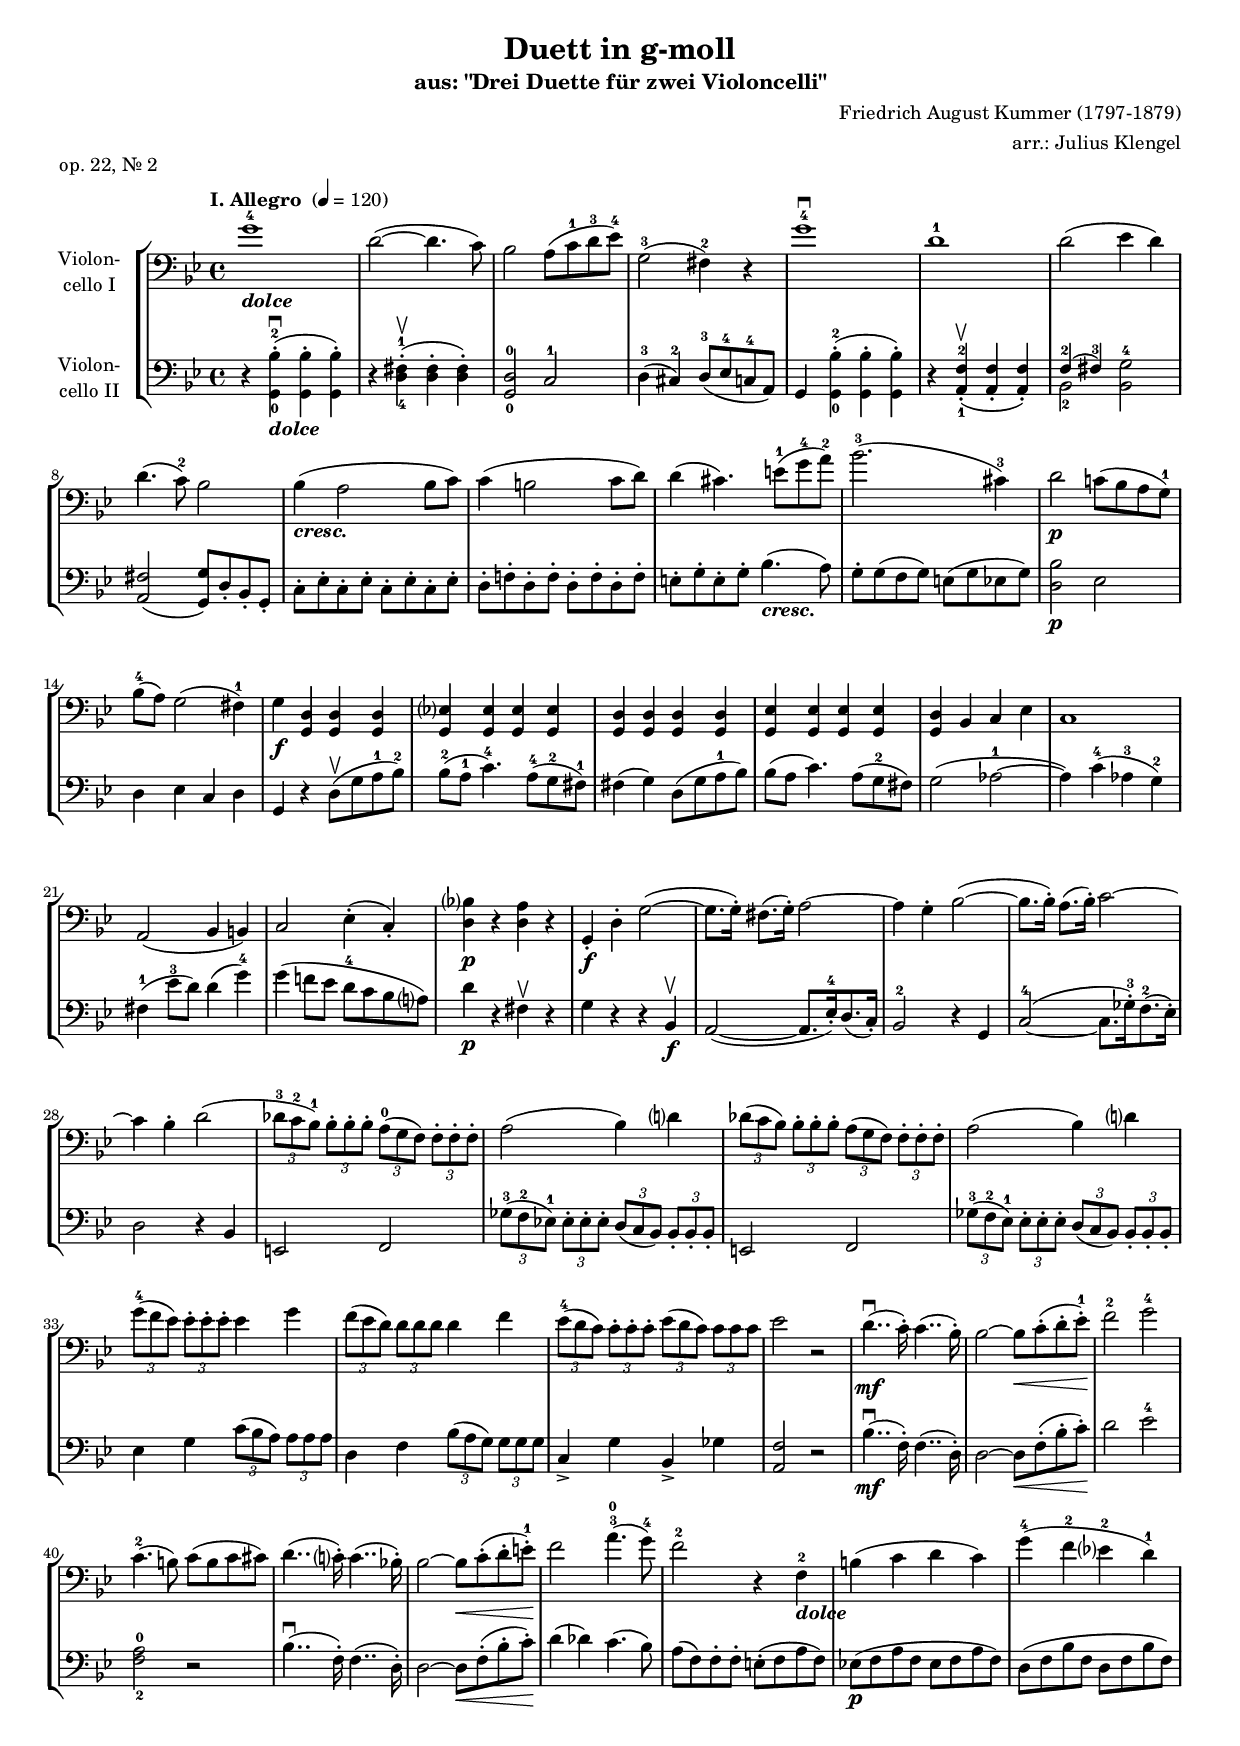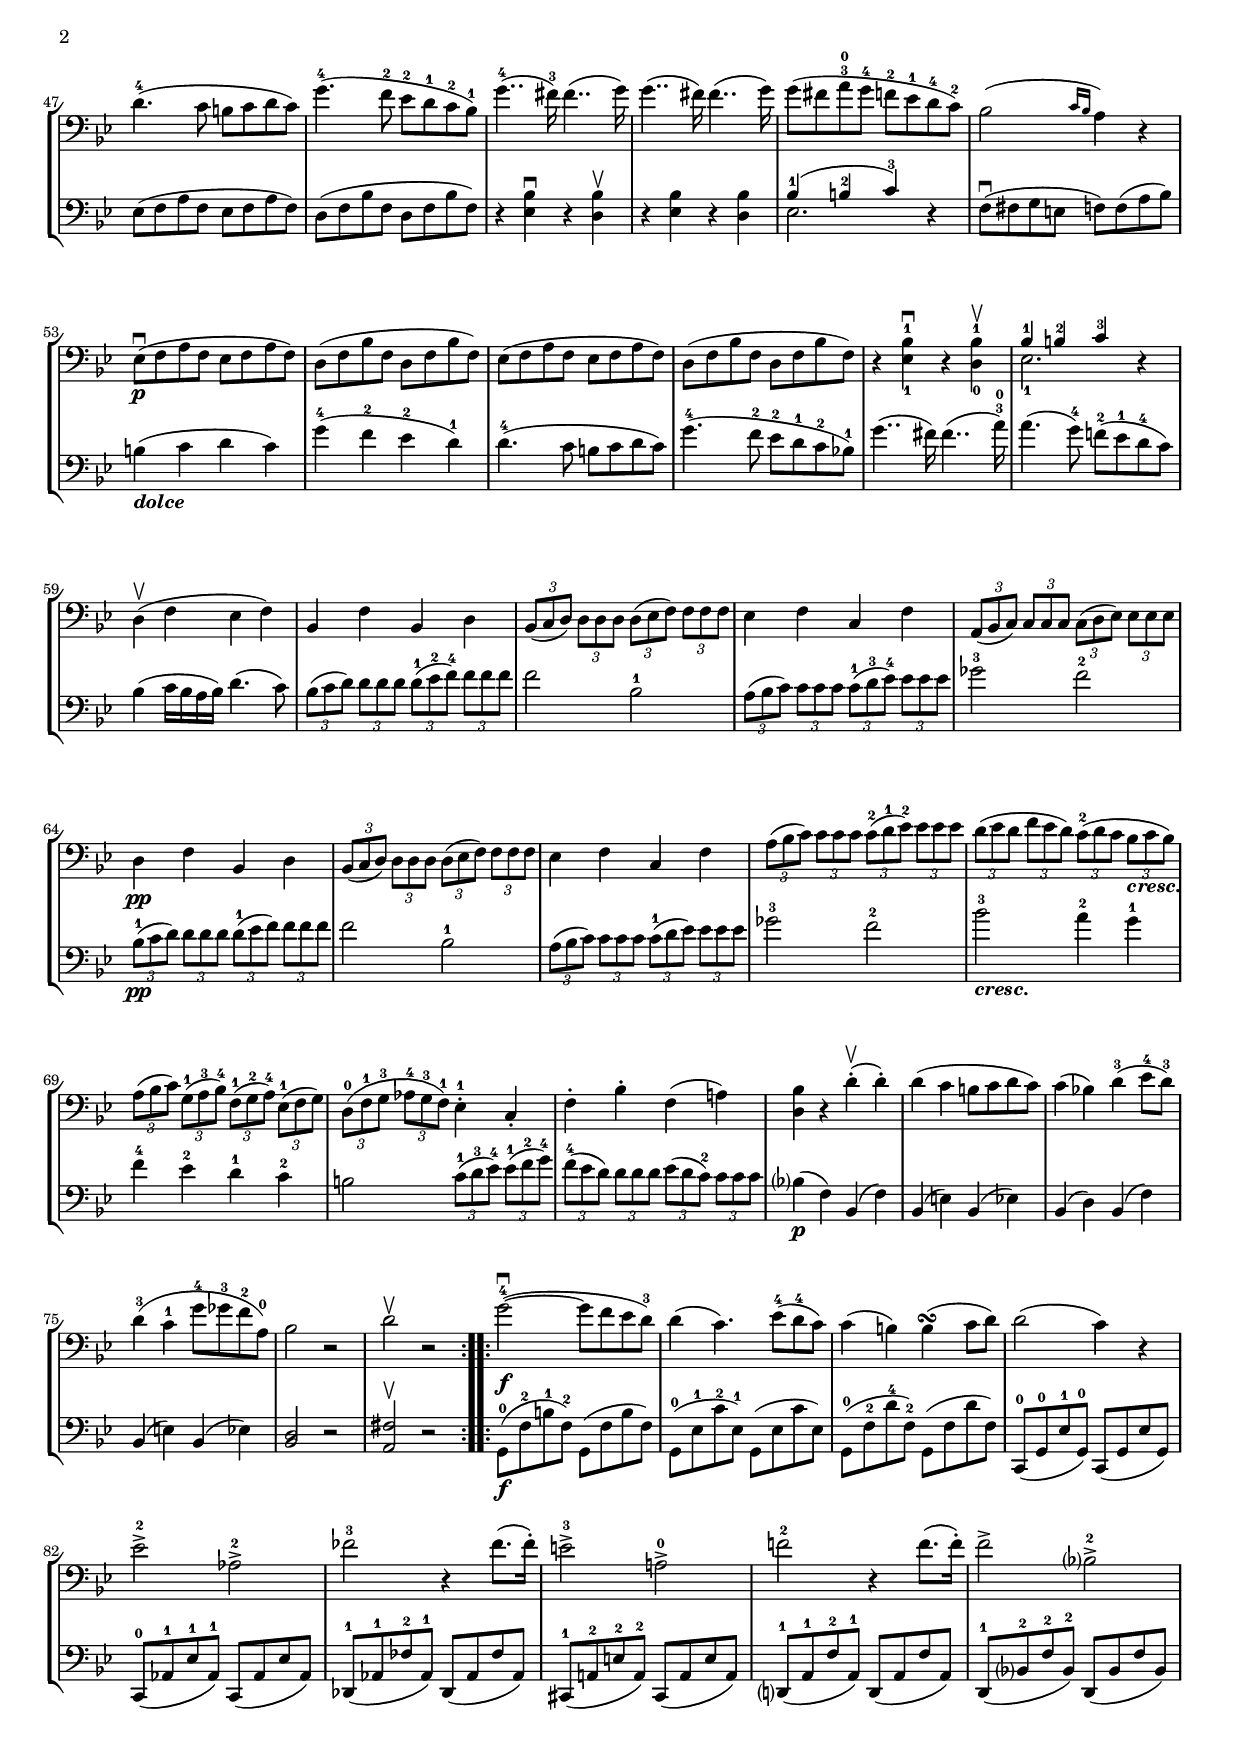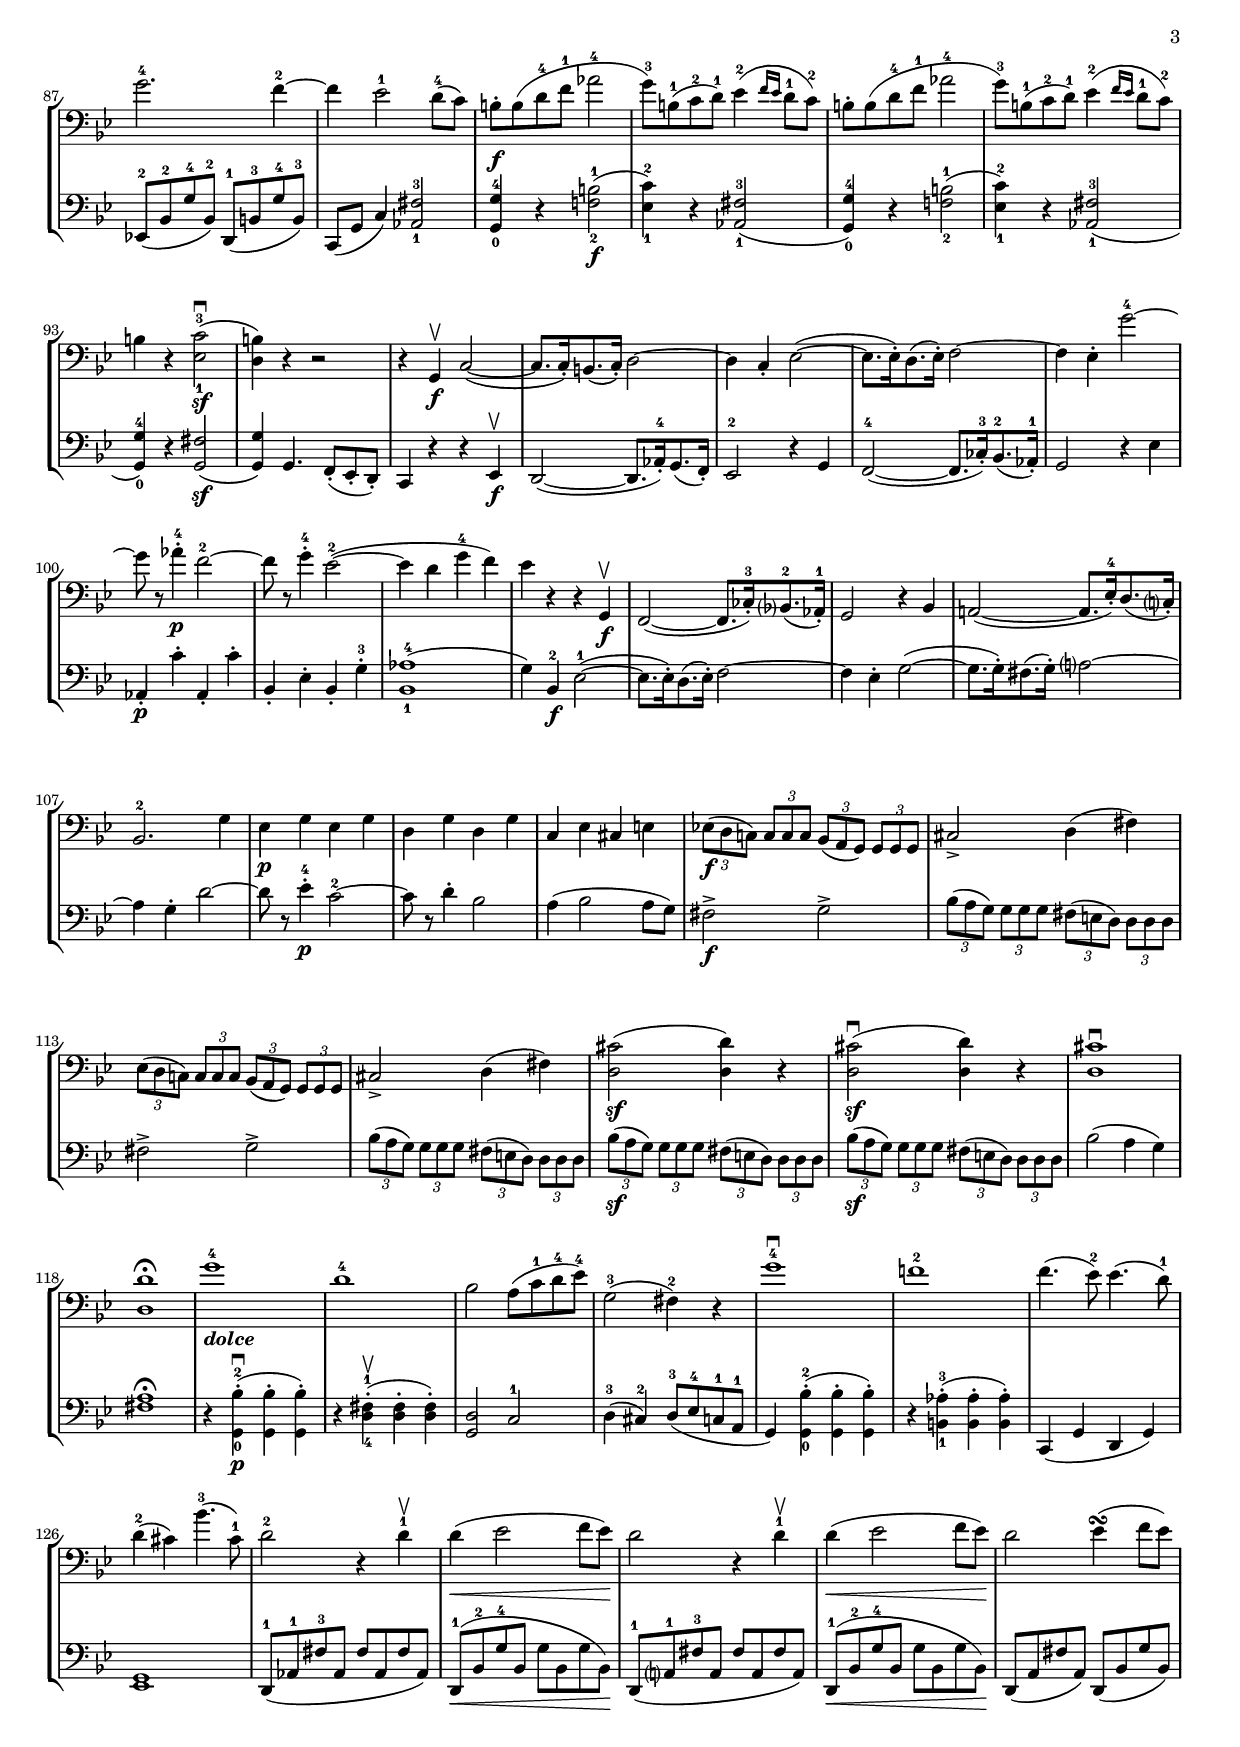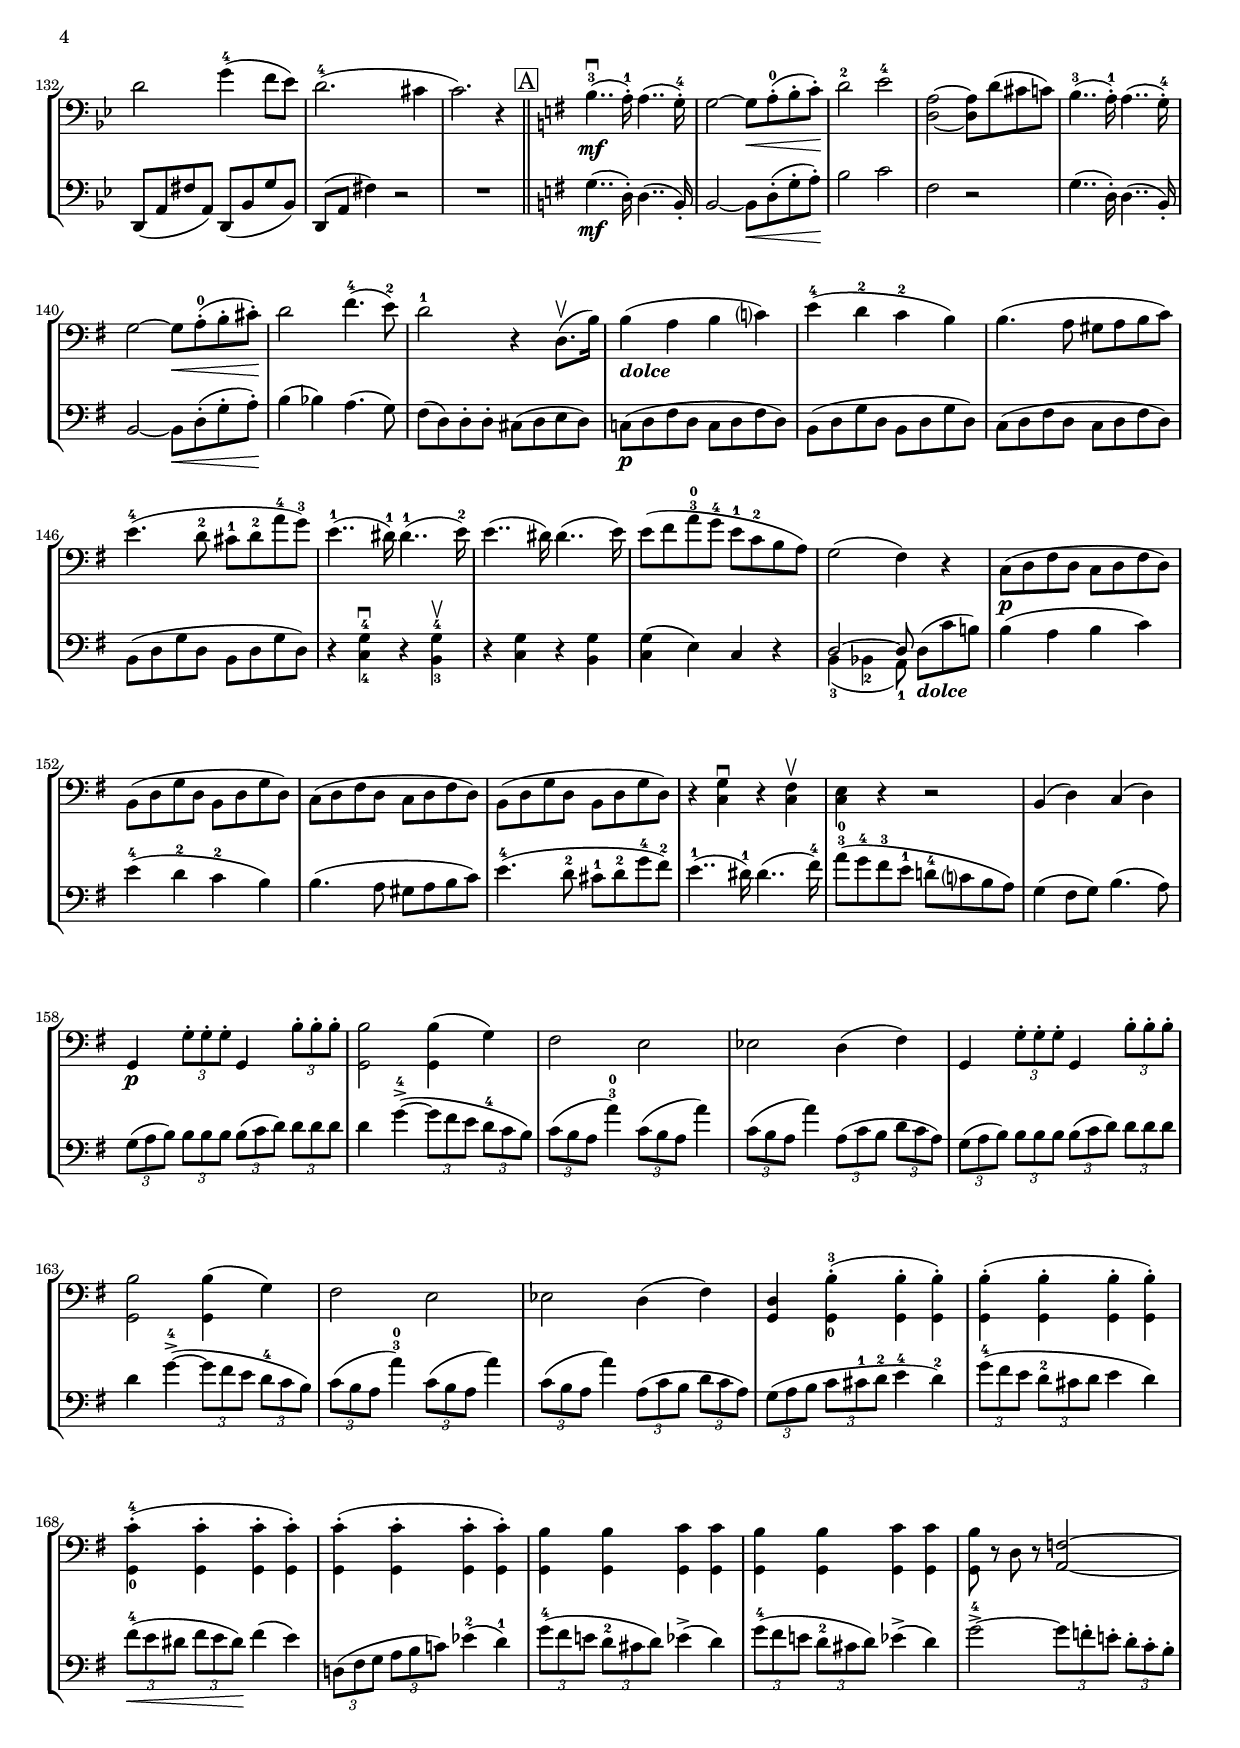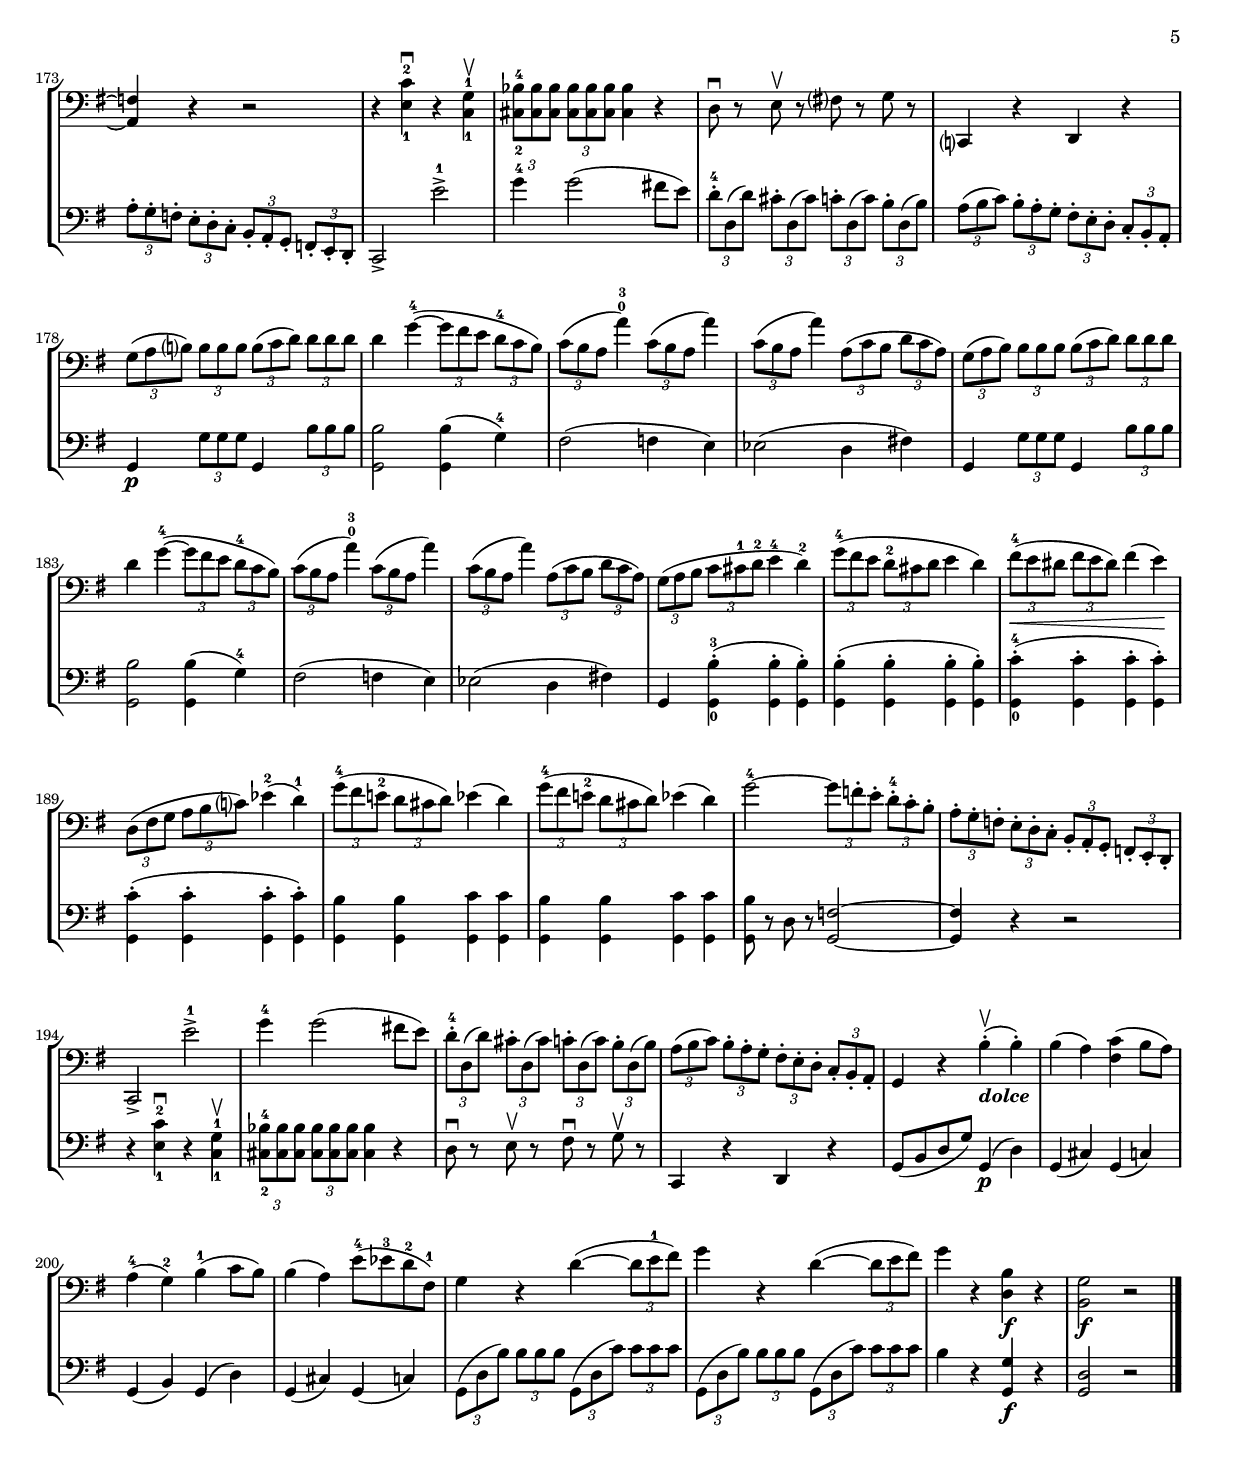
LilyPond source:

\version "2.14.2"
\include "deutsch.ly"

#(set-global-staff-size 16.5)

\header {
  title     = "Duett in g-moll"
  subtitle  = "aus: \"Drei Duette für zwei Violoncelli\""
  composer  = "Friedrich August Kummer (1797-1879)"
  arranger  = "arr.: Julius Klengel"
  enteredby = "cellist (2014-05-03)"
  piece     = "op. 22, Nr. 2"
}

voiceconsts = {
% \numericTimeSignature
 \compressFullBarRests
 \clef "bass"
}

%minstr = "harpsichord"
mihi = "clarinet"
%minstr = "accordion"
milo = "bassoon"

boxa = { \bar "||" \mark \markup \box "A" \key g \major }

introa = {
           \tempo "I. Allegro " 4=120
           \time 4/4
           \key g \minor
           \set tupletSpannerDuration = #(ly:make-moment 1 4)
}

arco = \markup \bold \italic "arco"
atem = \markup \bold \italic "a tempo"
crsc = \markup \bold \italic "cresc."
dolc = \markup \bold \italic "dolce"
pizz = \markup \bold \italic "pizz."
rit  = \markup \bold \italic "rit."

va = \relative c'' {
  \voiceconsts

  \introa
  \repeat volta 2 {
    g1-4_\dolc
    d2(~ d4. c8)
    b2 a8( c-1 d-3 es)-4
    g,2(-3 fis4)-2 r
    g'1-4\downbow
    d-1
    d2( es4 d)
    d4.( c8)-2 b2
    b4(_\crsc a2 b8 c)
    c4( h2 c8 d)

    d4( cis4.) e8(-1 g-4 a)-2
    b2.(-3 cis,4-3)
    d2\p c!8( b a g)-1
    b(-4 a) g2( fis4)-1
    g\f <g, d'> <g d'> <g d'>
    <g es'?> <g es'> <g es'> <g es'>
    <g d'> <g d'> <g d'> <g d'>
    <g es'> <g es'> <g es'> <g es'>

    <g d'> b c es
    c1
    a2( b4 h)
    c2 es4(-. c)-.
    <d b'?>\p r <d a'> r
    g,-.\f d'-. g2(~
    g8. g16)-. fis8.( g16)-. a2~
    a4 g-. b2(~
    b8. b16)-. a8.( b16)-. c2~
    c4 b-. d2(

    \times 2/3 { des8-3 c-2 b-1) b-. b-. b-. a(-0 g f) f-. f-. f-. }
    a2( b4) d?
    \times 2/3 { des8( c b) b-. b-. b-. a( g f) f-. f-. f-. }
    a2( b4) d?
    \times 2/3 { g8(-4 f es) es-. es-. es-. } es4 g
    \times 2/3 { f8( es d) d d d } d4 f

    \times 2/3 { es8(-4 d c) c-. c-. c-. es( d c) c c c }
    es2 r
    d4..(\mf\downbow c16)-. c4..( b16)-.
    b2~ b8\< c(-. d-. es)-.-1\!
    f2-2 g-4
    c,4.(-2 h8) c( h c cis)
    d4..( c?16)-. c4..( b!16)-.
    b2~ b8\< c(-. d-. e)-.-1\!

    f2 a4.(-3-0 g8)-4
    f2-2 r4 f,-2_\dolc
    h( c d c)
    g'(-4 f-2 es?-2 d)-1
    d4.(-4 c8 h c d c)
    g'4.(-4 f8-2 es-2 d-1 c-2 b)-1
    g'4..(-4 fis16)-3 fis4..( g16)
    g4..( fis16) fis4..( g16)

    g8( fis a-3-0 g-4 f-2 es-1 d-4 c)-2
    b2( \grace { c16[ b] } a4) r
    es8(\p\downbow f a f es f a f)
    d( f b f d f b f)
    es( f a f es f a f)
    d( f b f d f b f)
    r4 <es-1 b'-1>\downbow r <d-0 b'-1>\upbow

    << { b'-1 h-2 c-3 } \\ es,2.-1 >> r4
    d(\upbow f es f)
    b, f' b, d
    \times 2/3 { b8( c d) d d d d( es f) f f f }
    es4 f c f
    \times 2/3 { a,8( b c) c c c c( d es) es es es }
    d4\pp f b, d

    \times 2/3 { b8( c d) d d d d( es f) f f f }
    es4 f c f
    \times 2/3 { a8( b c) c c c c(-2 d-1 es)-2 es es es }
    \times 2/3 { d( es d f es d) c(-2 d c b_\crsc c b) }
    \times 2/3 { a( b c) g(-1 a-3 b)-4 f(-1 g-2 a)-4 es(-1 f g) }

    \times 2/3 { d(-0 f-1 g-3 as-4 g-3 f-1) } es4-.-1 c-.
    f-. b-. f( a!)
    <d, b'> r d'(-.\upbow d)-.
    d( c h8 c d c)
    c4( b!) d(-3 es8-4 d)-3
    d4(-3 c-1 g'8-4 ges-3 f-2 a,)-0
    b2 r
    d\upbow r
  }
  \repeat volta 2 {
    g(~-4\f\downbow g8 f es d)-3
    d4( c4.) es8(-4 d-4 c)
    c4( h) h(\turn c8 d)
    d2( c4) r
    es2->-2 as,->-2
    fes'-3 r4 fes8.( fes16)-.
    e2->-3 a,!->-0
    f'!-2 r4 f8.( f16)-.
    f2-> b,?->-2
    g'2.-4 f4~-2

    f es2-1 d8(-4 c)
    h-.\f h( d-4 f-1 as2-4
    g8)-3 h,(-1 c-2 d)-1 es4(-2 \grace { f16[ es] } d8-1 c)-2
    h-. h( d-4 f-1 as2-4
    g8)-3 h,(-1 c-2 d)-1 es4(-2 \grace { f16[ es] } d8-1 c)-2
    h4 r <es,-1 c'-3>2(\sf\downbow
    <d h'>4) r r2

    r4 g,\f\upbow c2(~
    c8.[ c16)-. h8.( c16)]-. d2~
    d4 c-. es2(~
    es8.[ es16)-. d8.( es16)]-. f2~
    f4 es-. g'2~-4
    g8 r as4-.-4\p f2~-2
    f8 r g4-.-4 es2(~-2
    es4 d g-4 f)
    es r r g,,\f\upbow
    f2(~
    f8.[ ces'16)-.-3 b?8.(-2 as16)]-.-1

    g2 r4 b
    a!2(~ a8.[ es'16)-.-4 d8.( c?16)]-.
    b2.-2 g'4
    es\p g es g
    d g d g
    c, es cis e
    \times 2/3 { es!8(\f d c!) c c c b( a g) g g g }
    cis2-> d4( fis)
    \times 2/3 { es8( d c!) c c c b( a g) g g g }

    cis2-> d4( fis)
    <d cis'>2(\sf <d d'>4) r
    <d cis'>2(\sf\downbow <d d'>4) r
    <d cis'>1\downbow
    <d d'>\fermata
    g'-4_\dolc
    d-4
    b2 a8( c-1 d-4 es)-4
    g,2(-3 fis4)-2 r
    g'1-4\downbow
    f!-2
    f4.( es8)-2 es4.( d8)-1

    d4(-2 cis) b'4.(-3 cis,8)-1
    d2-2 r4 d-1\upbow
    d(\< es2 f8 es)\!
    d2 r4 d-1\upbow
    d(\< es2 f8 es)\!
    d2 es4(\turn f8 es)
    d2 g4(-4 f8 es)
    d2.(-4 cis4
    c2.) r4 \boxa
    h4..(-3\downbow\mf a16)-.-1 a4..( g16)-.-4

    g2~ g8\< a(-.-0 h-. c)-.\!
    d2-2 e-4
    <d, a'>~ <d a'>8 d'( cis c)
    h4..(-3 a16)-.-1 a4..( g16)-.-4
    g2~ g8\< a(-.-0 h-. cis)-.\!
    d2 fis4.(-4 e8)-2
    d2-1 r4 d,8.(\upbow h'16)
    h4(_\dolc a h c?)
    e(-4 d-2 c-2 h)

    h4.( a8 gis a h c)
    e4.(-4 d8-2 cis-1 d-2 a'-4 g)-3
    e4..(-1 dis16)-1 dis4..(-1 e16)-2
    e4..( dis16) dis4..( e16)
    e8( fis a-3-0 g-4 e-1 c-2 h a)
    g2( fis4) r
    c8(\p d fis d c d fis d)
    h( d g d h d g d)

    c( d fis d c d fis d)
    h( d g d h d g d)
    r4 <c g'>\downbow r <c fis>\upbow
    <c e> r r2
    h4( d) c( d)
    g,\p \times 2/3 { g'8-. g-. g-. } g,4 \times 2/3 { h'8-. h-. h-. }
    <g, h'>2 <g h'>4( g')
    fis2 e
    es d4( fis)

    g, \times 2/3 { g'8-. g-. g-. } g,4 \times 2/3 { h'8-. h-. h-. }
    <g, h'>2 <g h'>4( g')
    fis2 e
    es d4( fis)
    <g, d'> <g-0 h'-3>(-. <g h'>-. <g h'>)-.
    <g h'>(-. <g h'>-. <g h'>-. <g h'>)-.
    <g-0 c'-4>(-. <g c'>-. <g c'>-. <g c'>)-.
    <g c'>(-. <g c'>-. <g c'>-. <g c'>)-.
    <g h'> <g h'> <g c'> <g c'>
    <g h'> <g h'> <g c'> <g c'>

    <g h'>8 r d' r <a f'>2~
    <a f'>4 r r2
    r4 <e'-1 c'-2>\downbow r <c-1 g'-1>\upbow
    \times 2/3 { <cis-2 b'-4>8 <cis b'> <cis b'> <cis b'> <cis b'> <cis b'> } <cis b'>4 r
    d8\downbow r e\upbow r fis? r g r
    c,,?4 r d r
    \times 2/3 { g'8( a h?) h h h h( c d) d d d }
    d4 g(~-4 \times 2/3 { g8 fis e d-4 c h) }

    \times 2/3 { c( h a } a'4)-0-3 \times 2/3 { c,8( h a } a'4)
    \times 2/3 { c,8( h a } a'4) \times 2/3 { a,8( c h d c a) }
    \times 2/3 { g( a h) h h h h( c d) d d d }
    d4 g(~-4 \times 2/3 { g8 fis e d-4 c h) }
    \times 2/3 { c( h a } a'4)-0-3 \times 2/3 { c,8( h a } a'4)
    \times 2/3 { c,8( h a } a'4) \times 2/3 { a,8( c h d c a) }

    \times 2/3 { g( a h c cis-1 d-2 } e4-4 d-2)
    \times 2/3 { g8(-4 fis e d-2 cis d } e4 d)
    \times 2/3 { fis8(-4\< e dis fis e dis) } fis4( e)\!
    \times 2/3 { d,8( fis g a h c?) } es4(-2 d)-1
    \times 2/3 { g8(-4 fis e!-2 d cis d) } es4( d)
    \times 2/3 { g8(-4 fis e!-2 d cis d) } es4( d)

    g2~-4 \times 2/3 { g8 f-. e-. d-.-4 c-. h-. }
    \times 2/3 { a-. g-. f-. e-. d-. c-. h-. a-. g-. f-. e-. d-. }
    c2-> e''->-1
    g4-4 g2( fis!8 e)
    \times 2/3 { d8-.-4 d,( d') cis-. d,( cis') c-. d,( c') h-. d,( h') }
    \times 2/3 { a( h c) h-. a-. g-. fis-. e-. d-. c-. h-. a-. }

    g4 r h'(-.\upbow_\dolc h)-.
    h( a) <fis c'>( h8 a)
    a4(-4 g)-2 h(-1 c8 h)
    h4( a) e'8(-4 es-3 d-2 fis,)-1
    g4 r d'(~ \times 2/3 { d8 e-1 fis) }
    g4 r d(~ \times 2/3 { d8 e fis) }
    g4 r <d, h'>\f r
    <h g'>2\f r \bar "|."
  }
}

vb = \relative c {
  \voiceconsts

  \introa
  \repeat volta 2 {
    r4 <g-0 b'-2>(-.\downbow_\dolc <g b'>-. <g b'>)-.
    r <d'-4 fis-1>(-.\upbow <d fis>-. <d fis>)-.
    <g,-0 d'-0>2 c-1
    d4(-3 cis)-2 d8(-3 es-4 c-4 a)
    g4 <g-0 b'-2>(-. <g b'>-. <g b'>)-.
    r <a-1 f'-2>(-.\upbow <a f'>-. <a f'>)-.
    << { f'4(-2 fis)-3 } \\ b,2-2 >> <b g'-4>
    <a fis'>( <g g'>8) d'-. b-. g-.

    c-. es-. c-. es-. c-. es-. c-. es-.
    d-. f!-. d-. f-. d-. f-. d-. f-.
    e!-. g-. e-. g-. b4.(_\crsc a8)
    g-. g( f g) e( g es g)
    <d b'>2\p es
    d4 es c d
    g, r d'8(\upbow g a-1 b)-2

    b(-2 a-1 c4.)-4 a8(-4 g-2 fis)-1
    fis4( g) d8( g a-1 b)
    b( a c4.) a8( g-2 fis)
    g2( as~-1
    as4) c(-4 as-3 g)-2
    fis(-1 es'8-3 d) d4( g)-4
    g( f!8 es d-4 c b a?)
    d4\p r fis,\upbow r

    g r r b,\f\upbow
    a2(~ a8.[ es'16)-.-4 d8.( c16)]-.
    b2-2 r4 g
    c2(~-4 c8.[ ges'16)-.-3 f8.(-2 es16)]-.
    d2 r4 b
    e,2 f
    \times 2/3 { ges'8(-3 f-2 es!)-1 es-. es-. es-. d( c b) b-. b-. b-.}
    e,2 f

    \times 2/3 { ges'8(-3 f-2 es)-1 es-. es-. es-. d( c b) b-. b-. b-. }
    es4 g \times 2/3 { c8( b a) a a a }
    d,4 f \times 2/3 { b8( a g) g g g }
    c,4-> g' b,-> ges'
    <a, f'>2 r
    b'4..(\mf\downbow f16)-. f4..( d16)-.
    d2~ d8\< f(-. b-. c)-.\!

    d2 es-4
    <f,-2 a-0> r
    b4..(\downbow f16)-. f4..( d16)-.
    d2~ d8\< f(-. b-. c)-.\!
    d4( des) c4.( b8)
    a( f) f-. f-. e(-. f a f)
    es!(\p f a f es f a f)
    d( f b f d f b f)

    es( f a f es f a f)
    d( f b f d f b f)
    r4 <es b'>\downbow r <d b'>\upbow
    r <es b'> r <d b'>
    << { b'(-1 h-2 c)-3 } \\ es,2. >> r4
    f8(\downbow fis g e f) f( a b)
    h4(_\dolc c d c)
    g'(-4 f-2 es-2 d)-1

    d4.(-4 c8 h c d c)
    g'4.(-4 f8-2 es-2 d-1 c-2 b!)-1
    g'4..( fis16) fis4..( a16)-3-0
    a4.( g8)-4 f!(-2 es-1 d-4 c)
    b4( c16 b a b) d4.( c8)
    \times 2/3 { b( c d) d d d d(-1 es-2 f)-4 f f f }
    f2 b,-1

    \times 2/3 { a8( b c) c c c c(-1 d-3 es)-4 es es es }
    ges2-3 f-2
    \times 2/3 { b,8(-1\pp c d) d d d d(-1 es f) f f f }
    f2 b,-1
    \times 2/3 { a8( b c) c c c c(-1 d es) es es es }
    ges2-3 f-2
    b-3_\crsc a4-2 g-1
    f-4 es-2 d-1 c-2

    h2 \times 2/3 { c8(-1 d-3 es)-4 es(-1 f-2 g)-4 }
    \times 2/3 { f(-4 es d) d d d es( d c)-2 c c c }
    b?4(\p f) b,( f')
    b,( e) b( es)
    b( d) b( f')
    b,( e) b( es)
    <b d>2 r
    <a fis'>\upbow r
  }

  \repeat volta 2 {
    g8(-0\f f'-2 h-1 f)-2 g,( f' h f)
    g,(-0 es'-1 c'-2 es,)-1 g,( es' c' es,)
    g,(-0 f'-2 d'-4 f,)-2 g,( f' d' f,)
    c,(-0 g'-0 es'-1 g,)-0 c,( g' es' g,)
    c,(-0 as'-1 es'-1 as,)-1 c,( as' es' as,)
    des,(-1 as'-1 fes'-2 as,)-1 des,( as' fes' as,)
    cis,(-1 a'!-2 e'!-2 a,)-2 cis,( a' e' a,)

    d,?(-1 a'-1 f'-2 a,)-1 d,( a' f' a,)
    d,(-1 b'?-2 f'-2 b,)-2 d,( b' f' b,)
    es,!(-2 b'-2 g'-4 b,)-2 d,(-1 h'-3 g'-4 h,)-3
    c,( g' c4) <as-1 fis'-3>2
    <g-0 g'-4>4 r <f'!-2 h-1>2(\f
    <es-1 c'-2>4) r <as,-1 fis'-3>2(
    <g-0 g'-4>4) r <f'!-2 h-1>2(
    <es-1 c'-2>4) r <as,-1 fis'-3>2(

    <g-0 g'-4>4) r <g fis'>2(\sf
    <g g'>4) g4. f8(-. es-.d)-.
    c4 r r es\f\upbow
    d2(~ d8.[ as'16)-.-4 g8.( f16)]-.
    es2-2 r4 g
    f2(~-4 f8.[ ces'16)-.-3 b8.(-2 as16)]-.-1
    g2 r4 es'
    as,-.\p c'-. as,-. c'-.
    b,-. es-. b-. g'-.-3
    <b,-1 as'-4>1(

    g'4) b,-2\f es2(~-1
    es8.[ es16)-. d8.( es16)]-. f2~
    f4 es-. g2(~
    g8.[ g16)-. fis8.( g16)]-. a?2~
    a4 g-. d'2~
    d8 r es4-.-4\p c2~-2
    c8 r d4-. b2
    a4( b2 a8 g)
    fis2->\f g->
    \times 2/3 { b8( a g) g g g fis( e d) d d d }

    fis2-> g->
    \times 2/3 { b8( a g) g g g fis( e d) d d d }
    \times 2/3 { b'(\sf a g) g g g fis( e d) d d d }
    \times 2/3 { b'(\sf a g) g g g fis( e d) d d d }
    b'2( a4 g)
    <fis a>1\fermata
    r4 <g,-0 b'-2>(-.\downbow\p <g b'>-. <g b'>)-.
    r <d'-4 fis-1>(-.\upbow <d fis>-. <d fis>)-.

    <g, d'>2 c-1
    d4(-3 cis)-2 d8(-3 es-4 c-1 a-1
    g4) <g-0 b'-2>(-. <g b'>-. <g b'>)-.
    r <h-1 as'-3>(-. <h as'>-. <h as'>)-.
    c,( g' d g)
    <es g>1
    d8(-1 as'-1 fis'-3 as, fis' as, fis' as,)
    d,(-1\< b'-2 g'-4 b, g' b, g' b,)\!
    d,(-1 a'?-1 fis'-3 a, fis' a, fis' a,)

    d,(-1\< b'-2 g'-4 b, g' b, g' b,)\!
    d,( a' fis' a,) d,( b' g' b,)
    d,( a' fis' a,) d,( b' g' b,)
    d,( a' fis'4) r2
    R1 \boxa
    g4..(\mf d16)-. d4..( h16)-.
    h2~ h8\< d(-. g-. a)-.\!
    h2 c
    fis, r

    g4..( d16)-. d4..( h16)-.
    h2~ h8\< d(-. g-. a)-.\!
    h4( b) a4.( g8)
    fis( d) d-. d-. cis( d e d)
    c!(\p d fis d c d fis d)
    h( d g d h d g d)
    c( d fis d c d fis d)
    h( d g d h d g d)

    r4 <c-4 g'-4>\downbow r <h-3 g'-4>\upbow
    r <c g'> r <h g'>
    <c g'>( e) c r
    << { d2~ d8 } \\ { h4(-3 b-2 a8-1) } >> d(_\dolc c' h!)
    h4( a h c)
    e(-4 d-2 c-2 h)
    h4.( a8 gis a h c)
    e4.(-4 d8-2 cis-1 d-2 g-4 fis)-2

    e4..(-1 dis16)-1 dis4..( fis16)-4
    a8(-3-0 g-4 fis-3 e-1 d!-4 c? h a)
    g4( fis8 g) h4.( a8)
    \times 2/3 { g( a h) h h h h( c d) d d d }
    d4 g(~->-4 \times 2/3 { g8 fis e d-4 c h) }
    \times 2/3 { c( h a } a'4)-3-0 \times 2/3 { c,8( h a } a'4)

    \times 2/3 { c,8( h a } a'4) \times 2/3 { a,8( c h d c a) }
    \times 2/3 { g( a h) h h h h( c d) d d d }
    d4 g(~->-4 \times 2/3 { g8 fis e d-4 c h) }
    \times 2/3 { c( h a } a'4)-3-0 \times 2/3 { c,8( h a } a'4)
    \times 2/3 { c,8( h a } a'4) \times 2/3 { a,8( c h d c a) }
    \times 2/3 { g( a h c cis-1 d-2 } e4-4 d)-2

    \times 2/3 { g8(-4 fis e d-2 cis d } e4 d)
    \times 2/3 { fis8(-4\< e dis fis e dis)\! } fis4( e)
    \times 2/3 { d,!8( fis g a h c!) } es4(-2 d)-1
    \times 2/3 { g8(-4 fis e! d-2 cis d) } es4(-> d)
    \times 2/3 { g8(-4 fis e! d-2 cis d) } es4(-> d)
    g2~->-4 \times 2/3 { g8 f-. e!-. d-. c-. h-. }

    \times 2/3 { a-. g-. f-. e-. d-. c-. h-. a-. g-. f-. e-. d-. }
    c2-> e''->-1
    g4-4 g2( fis!8 e)
    \times 2/3 { d-.-4 d,( d') cis-. d,( cis') c-. d,( c') h-. d,( h') }
    \times 2/3 { a( h c) h-. a-. g-. fis-. e-. d-. c-. h-. a-. }
    g4\p \times 2/3 { g'8 g g } g,4 \times 2/3 { h'8 h h }

    <g, h'>2 <g h'>4( g')-4
    fis2( f4 e)
    es2( d4 fis!)
    g,4 \times 2/3 { g'8 g g } g,4 \times 2/3 { h'8 h h }
    <g, h'>2 <g h'>4( g')-4
    fis2( f4 e)
    es2( d4 fis!)
    g, <g-0 h'-3>(-. <g h'>-. <g h'>)-.
    <g h'>(-. <g h'>-. <g h'>-. <g h'>)-.
    <g-0 c'-4>(-. <g c'>-. <g c'>-. <g c'>)-.

    <g c'>(-. <g c'>-. <g c'>-. <g c'>)-.
    <g h'> <g h'> <g c'> <g c'>
    <g h'> <g h'> <g c'> <g c'>
    <g h'>8 r d' r <g, f'>2~
    <g f'>4 r r2
    r4 <e'-1 c'-2>\downbow r <c-1 g'-1>\upbow
    \times 2/3 { <cis-2 b'-4>8 <cis b'> <cis b'> <cis b'> <cis b'> <cis b'> } <cis b'>4 r
    d8\downbow r e\upbow r fis\downbow r g\upbow r
    c,,4 r d r

    g8( h d g) g,4(\p d')
    g,( cis) g( c)
    g( h) g( d')
    g,( cis) g( c)
    \times 2/3 { g8( d' h') h h h g,( d' c') c c c }
    \times 2/3 { g,( d' h') h h h g,( d' c') c c c }
    h4 r <g, g'>\f r
    <g d'>2 r \bar "|."
  }
}


music = \new StaffGroup <<
      \new Staff {
	\set Staff.midiInstrument = \milo
	\set Staff.instrumentName = \markup \center-column { "Violon-" "cello I" }
	\transpose g g { \va }
      }

      \new Staff {
	\set Staff.midiInstrument = \milo
	\set Staff.instrumentName = \markup \center-column { "Violon-" "cello II" }
	\transpose g g { \vb }
      }
>>

\book {
  \score {
    \music
    \layout {}
  }

  \score {
    \unfoldRepeats \music

    \midi {
      \context {
        \Score
      }
    }
  }
}
